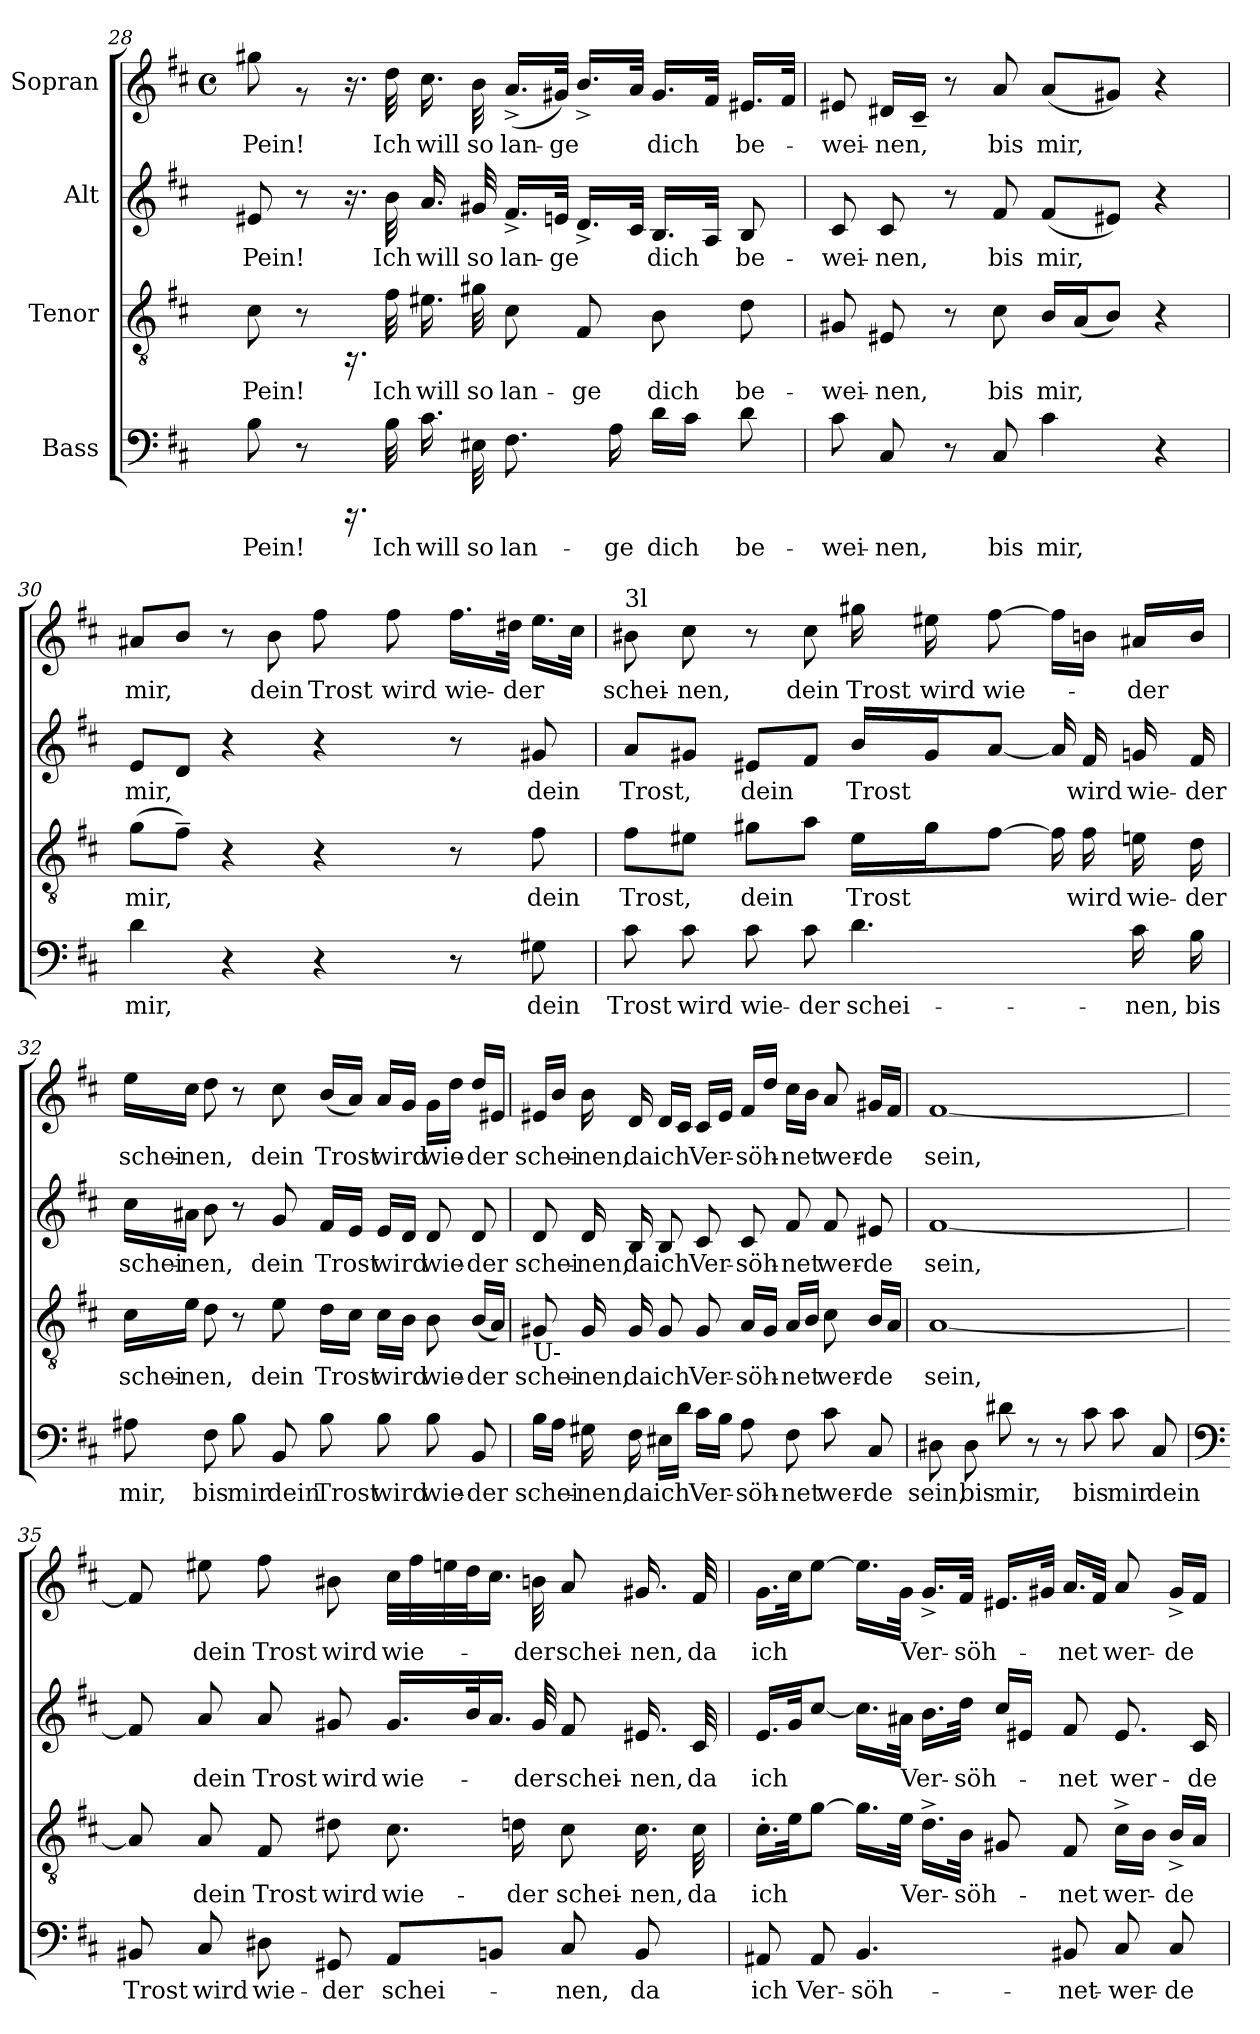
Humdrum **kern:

**kern	**text	**kern	**text	**kern	**text	**kern	**text
*part4	*part4	*part3	*part3	*part2	*part2	*part1	*part1
*staff4	*staff4	*staff3	*staff3	*staff2	*staff2	*staff1	*staff1
*I"Bass	*	*I"Tenor	*	*I"Alt	*	*I"Sopran	*
!!LO:PB:g=z
*clefF4	*	*clefGv2	*	*clefG2	*	*clefG2	*
*k[f#c#]	*	*k[f#c#]	*	*k[f#c#]	*	*k[f#c#]	*
*D:	*	*D:	*	*D:	*	*D:	*
*	*	*	*	*	*	*M4/4	*
*	*	*	*	*	*	*met(c)	*
=28	=28	=28	=28	=28	=28	=28	=28
!	!LO:LY:b:cj	!	!LO:LY:b:cj	!	!LO:LY:b:cj	!	!LO:LY:b:cj
8B\	Pein!	8c#\	Pein!	8e#X/	Pein!	8gg#X\	Pein!
8r	.	8r	.	8r	.	8rg	.
16.rEEE	.	16.rAA	.	16.ra	.	16.ra	.
!	!LO:LY:b:cj	!	!LO:LY:b:cj	!	!LO:LY:b:cj	!	!LO:LY:b:cj
32B\	Ich	32f#\	Ich	32b\	Ich	32dd\	Ich
!	!LO:LY:b:cj	!	!LO:LY:b:cj	!	!LO:LY:b:cj	!	!LO:LY:b:cj
16.c#\	will	16.e#X\	will	16.a/	will	16.cc#\	will
!	!LO:LY:b:cj	!	!LO:LY:b:cj	!	!LO:LY:b:cj	!	!LO:LY:b:cj
32E#X\	so	32g#X\	so	32g#X/	so	32b\	so
!	!LO:LY:b:cj	!	!LO:LY:b:cj	!	!LO:LY:b:cj	!	!LO:LY:b:cj
8.F#\	lan-	8c#\	lan-	16.f#^>/L	lan-	(<16.a^>/L	lan-
!	!	!	!	!	!LO:LY:b	!	!LO:LY:b
.	.	.	.	32en/J	-ge	32g#X/J)	-ge
!	!	!	!LO:LY:b:cj	!	!	!	!
.	.	8F#/	-ge	16.d^>/L	.	16.b^>/L	.
!	!LO:LY:b:cj	!	!	!	!	!	!
16A\	-ge	.	.	.	.	.	.
.	.	.	.	32c#/J	.	32a/J	.
!	!LO:LY:b	!	!LO:LY:b:cj	!	!LO:LY:b	!	!LO:LY:b
16d\L	dich	8B\	dich	16.B/L	dich	16.g#/L	dich
16c#\J	.	.	.	.	.	.	.
.	.	.	.	32A/J	.	32f#/J	.
!	!LO:LY:b:cj	!	!LO:LY:b:cj	!	!LO:LY:b:cj	!	!LO:LY:b:cj
8d\	be-	8d\	be-	8B/	be-	16.e#X/L	be-
.	.	.	.	.	.	32f#/J	.
=29	=29	=29	=29	=29	=29	=29	=29
!	!LO:LY:b	!	!LO:LY:b	!	!LO:LY:b	!	!LO:LY:b:cj
8c#\	-wei-	8G#X/	-wei-	8c#/	-wei-	8e#X/	-wei-
!	!LO:LY:b:cj	!	!LO:LY:b:cj	!	!LO:LY:b:cj	!	!LO:LY:b
8C#/	-nen,	8E#X/	-nen,	8c#/	-nen,	16d#X/L	-nen,
.	.	.	.	.	.	16c#~</J	.
8r	.	8r	.	8r	.	8r	.
!	!LO:LY:b:cj	!	!LO:LY:b:cj	!	!LO:LY:b:cj	!	!LO:LY:b:cj
8C#/	bis	8c#\	bis	8f#/	bis	8a/	bis
!	!LO:LY:b:cj	!	!LO:LY:b	!	!LO:LY:b	!	!LO:LY:b
4c#\	mir,	16B/L	mir,	(<8f#/L	mir,	(<8a/L	mir,
.	.	(<16A/	.	.	.	.	.
.	.	8B/J)	.	8e#X/J)	.	8g#X/J)	.
4r	.	4r	.	4r	.	4r	.
=30	=30	=30	=30	=30	=30	=30	=30
!	!LO:LY:b:cj	!	!LO:LY:b	!	!LO:LY:b	!	!LO:LY:b
4d\	mir,	(>8g\L	mir,	8e/L	mir,	8a#X/L	mir,
.	.	8f#~>\J)	.	8d/J	.	8b/J	.
4r	.	4r	.	4r	.	8r	.
!	!	!	!	!	!	!	!LO:LY:b:cj
.	.	.	.	.	.	8b\	dein
!	!	!	!	!	!	!	!LO:LY:b:cj
4r	.	4r	.	4r	.	8ff#\	Trost
!	!	!	!	!	!	!	!LO:LY:b:cj
.	.	.	.	.	.	8ff#\	wird
!	!	!	!	!	!	!	!LO:LY:b:cj
8r	.	8r	.	8r	.	16.ff#\L	wie-
!	!	!	!	!	!	!	!LO:LY:b
.	.	.	.	.	.	32dd#X\J	-der
!	!LO:LY:b:cj	!	!LO:LY:b:cj	!	!LO:LY:b:cj	!	!
8G#X\	dein	8f#\	dein	8g#X/	dein	16.ee\L	.
.	.	.	.	.	.	32cc#\J	.
!!LO:LB:g=z
=31	=31	=31	=31	=31	=31	=31	=31
!	!	!	!	!	!	!LO:TX:a:t=3l	!
!	!LO:LY:b:cj	!	!LO:LY:b	!	!LO:LY:b	!	!LO:LY:b:cj
8c#\	Trost	8f#\L	Trost,	8a/L	Trost,	8b#X\	schei-
!	!LO:LY:b:cj	!	!	!	!	!	!LO:LY:b:cj
8c#\	wird	8e#X\J	.	8g#X/J	.	8cc#\	-nen,
!	!LO:LY:b:cj	!	!LO:LY:b	!	!LO:LY:b	!	!
8c#\	wie-	8g#X\L	dein	8e#X/L	dein	8r	.
!	!LO:LY:b:cj	!	!	!	!	!	!LO:LY:b:cj
8c#\	-der	8a\J	.	8f#/J	.	8cc#\	dein
!	!LO:LY:b:cj	!	!LO:LY:b	!	!LO:LY:b	!	!LO:LY:b:cj
4.d\	schei-	16e#\L	Trost	16b/L	Trost	16gg#X\	Trost
!	!	!	!	!	!	!	!LO:LY:b:cj
.	.	16g#\	.	16g#/	.	16ee#X\	wird
!	!	!	!	!	!	!	!LO:LY:b:cj
.	.	[>8f#\J	.	[<8a/J	.	[>8ff#\	wie-
.	.	16f#\]	.	16a/]	.	16ff#\L]	.
!	!	!	!LO:LY:b:cj	!	!LO:LY:b:cj	!	!
.	.	16f#\	wird	16f#/	wird	16bn\J	.
!	!LO:LY:b:cj	!	!LO:LY:b	!	!LO:LY:b	!	!LO:LY:b
16c#\	-nen,	16en\	wie-	16gn/	wie-	16a#X/L	-der
!	!LO:LY:b:cj	!	!LO:LY:b:rj	!	!LO:LY:b:rj	!	!
16B\	bis	16d\	-der	16f#/	-der	16b/J	.
=32	=32	=32	=32	=32	=32	=32	=32
!	!LO:LY:b:cj	!	!LO:LY:b:cj	!	!LO:LY:b:cj	!	!LO:LY:b:cj
8A#X\	mir,	16c#\L	schei-	16cc#\L	schei-	16ee\L	schei-
!	!	!	!LO:LY:b	!	!LO:LY:b	!	!LO:LY:b
.	.	16e\J	-nen,	16a#X\J	-nen,	16cc#\J	-nen,
!	!LO:LY:b:cj	!	!	!	!	!	!
8F#\	bis	8d\	.	8b\	.	8dd\	.
!	!LO:LY:b:cj	!	!	!	!	!	!
8B\	mir	8r	.	8r	.	8r	.
!	!LO:LY:b:cj	!	!LO:LY:b:cj	!	!LO:LY:b:cj	!	!LO:LY:b:cj
8BB/	dein	8e\	dein	8g/	dein	8cc#\	dein
!	!LO:LY:b:cj	!	!LO:LY:b	!	!LO:LY:b	!	!LO:LY:b
8B\	Trost	16d\L	Trost	16f#/L	Trost	(<16b/L	Trost
.	.	16c#\J	.	16e/J	.	16a/J)	.
!	!LO:LY:b:cj	!	!LO:LY:b	!	!LO:LY:b	!	!LO:LY:b
8B\	wird	16c#\L	wird	16e/L	wird	16a/L	wird
.	.	16B\J	.	16d/J	.	16g/J	.
!	!LO:LY:b:cj	!	!LO:LY:b:cj	!	!LO:LY:b:cj	!	!LO:LY:b:cj
8B\	wie-	8B\	wie-	8d/	wie-	16g\L	wie-
.	.	.	.	.	.	16dd\J	.
!	!LO:LY:b:cj	!	!LO:LY:b	!	!LO:LY:b:cj	!	!LO:LY:b
8BB/	-der	(<16B/L	-der	8d/	-der	16dd/L	-der
.	.	16A/J)	.	.	.	16e#X/J	.
!!LO:LB:g=z
=33	=33	=33	=33	=33	=33	=33	=33
!	!	!LO:TX:b:t=U-	!	!	!	!	!
!	!LO:LY:b:cj	!	!LO:LY:b:cj	!	!LO:LY:b:cj	!	!LO:LY:b:cj
16B\L	schei-	8G#X/	schei-	8d/	schei-	16e#X/L	schei-
16A\J	.	.	.	.	.	16b/J	.
!	!LO:LY:b:cj	!	!LO:LY:b:cj	!	!LO:LY:b:cj	!	!LO:LY:b:cj
16G#X\	-nen,	16G#/	-nen,	16d/	-nen,	16b\	-nen,
!	!LO:LY:b:cj	!	!LO:LY:b:cj	!	!LO:LY:b:cj	!	!LO:LY:b:cj
16F#\	da	16G#/	da	16B/	da	16d/	da
!	!LO:LY:b	!	!LO:LY:b:cj	!	!LO:LY:b:cj	!	!LO:LY:b
16E#X\L	ich	8G#/	ich	8B/	ich	16d/L	ich
16d\J	.	.	.	.	.	16c#/J	.
!	!LO:LY:b:cj	!	!LO:LY:b:cj	!	!LO:LY:b:cj	!	!LO:LY:b:cj
16c#\L	Ver-	8G#/	Ver-	8c#/	Ver-	16c#/L	Ver-
16B\J	.	.	.	.	.	16e#/J	.
!	!LO:LY:b:cj	!	!LO:LY:b:cj	!	!LO:LY:b:cj	!	!LO:LY:b:cj
8A\	-söh-	16A/L	-söh-	8c#/	-söh-	16f#/L	-söh-
.	.	16G#/J	.	.	.	16dd/J	.
!	!LO:LY:b:cj	!	!LO:LY:b	!	!LO:LY:b:cj	!	!LO:LY:b
8F#\	-net	16A/L	-net	8f#/	-net	16cc#\L	-net
.	.	16B/J	.	.	.	16b\J	.
!	!LO:LY:b:cj	!	!LO:LY:b:cj	!	!LO:LY:b:cj	!	!LO:LY:b:cj
8c#\	wer-	8c#\	wer-	8f#/	wer-	8a/	wer-
!	!LO:LY:b:cj	!	!LO:LY:b:cj	!	!LO:LY:b:cj	!	!LO:LY:b:cj
8C#/	-de	16B/L	-de	8e#X/	-de	16g#X/L	-de
.	.	16A/J	.	.	.	16f#/J	.
=34	=34	=34	=34	=34	=34	=34	=34
!	!LO:LY:b:cj	!	!LO:LY:b	!	!LO:LY:b	!	!LO:LY:b
8D#X\	sein,	[>1A	sein,	[>1f#	sein,	[>1f#	sein,
!	!LO:LY:b:cj	!	!	!	!	!	!
8D#\	bis	.	.	.	.	.	.
!	!LO:LY:b:cj	!	!	!	!	!	!
8d#X\	mir,	.	.	.	.	.	.
8r	.	.	.	.	.	.	.
8r	.	.	.	.	.	.	.
!	!LO:LY:b:cj	!	!	!	!	!	!
8c#\	bis	.	.	.	.	.	.
!	!LO:LY:b:cj	!	!	!	!	!	!
8c#\	mir	.	.	.	.	.	.
!	!LO:LY:b:cj	!	!	!	!	!	!
8C#/	dein	.	.	.	.	.	.
!!LO:PB:g=z
=35	=35	=35	=35	=35	=35	=35	=35
*clefF4	*	*	*	*	*	*	*
!	!LO:LY:b:cj	!	!	!	!	!	!
8BB#X/	Trost	8A/]	.	8f#/]	.	8f#/]	.
!	!LO:LY:b:cj	!	!LO:LY:b:cj	!	!LO:LY:b:cj	!	!LO:LY:b:cj
8C#/	wird	8A/	dein	8a/	dein	8ee#X\	dein
!	!LO:LY:b:cj	!	!LO:LY:b:cj	!	!LO:LY:b:cj	!	!LO:LY:b:cj
8D#X\	wie-	8F#/	Trost	8a/	Trost	8ff#\	Trost
!	!LO:LY:b:cj	!	!LO:LY:b:cj	!	!LO:LY:b:cj	!	!LO:LY:b:cj
8GG#X/	-der	8d#X\	wird	8g#X/	wird	8b#X\	wird
!	!LO:LY:b:cj	!	!LO:LY:b:cj	!	!LO:LY:b:cj	!	!LO:LY:b:cj
8AA/L	schei-	8.c#\	wie-	16.g#/L	wie-	32cc#\L	wie-
.	.	.	.	.	.	32ff#\	.
.	.	.	.	.	.	32een\	.
.	.	.	.	32b/	.	32dd\	.
8BBn/J	.	.	.	16.a/J	.	16.cc#\J	.
!	!	!	!LO:LY:b:cj	!	!	!	!
.	.	16dn\	-der	.	.	.	.
!	!	!	!	!	!LO:LY:b:cj	!	!LO:LY:b:cj
.	.	.	.	32g#/	-der	32bn\	-der
!	!LO:LY:b:cj	!	!LO:LY:b	!	!LO:LY:b	!	!LO:LY:b
8C#/	-nen,	8c#\	schei-	8f#/	schei-	8a/	schei-
!	!LO:LY:b:cj	!	!LO:LY:b:rj	!	!LO:LY:b:rj	!	!LO:LY:b:rj
8BB/	da	16.c#\	-nen,	16.e#X/	-nen,	16.g#X/	-nen,
!	!	!	!LO:LY:b:cj	!	!LO:LY:b:cj	!	!LO:LY:b:cj
.	.	32c#\	da	32c#/	da	32f#/	da
=36	=36	=36	=36	=36	=36	=36	=36
!	!LO:LY:b:cj	!	!LO:LY:b	!	!LO:LY:b	!	!LO:LY:b
8AA#X/	ich	16.c#'<\L	ich	16.e/L	ich	16.g\L	ich
.	.	32e\	.	32g/	.	32cc#\	.
!	!LO:LY:b	!	!	!	!	!	!
8AA#/	Ver-	[>8g\J	.	[<8cc#/J	.	[>8ee\J	.
!	!LO:LY:b:rj	!	!	!	!	!	!
4.BB/	-söh-	16.g\L]	.	16.cc#\L]	.	16.ee\L]	.
.	.	32e\J	.	32a#X\J	.	32g\J	.
!	!	!	!LO:LY:b:cj	!	!LO:LY:b:cj	!	!LO:LY:b:cj
.	.	16.d^<\L	Ver-	16.b\L	Ver-	16.g^>/L	Ver-
!	!	!	!LO:LY:b	!	!LO:LY:b	!	!LO:LY:b
.	.	32B\J	-söh-	32dd\J	-söh-	32f#/J	-söh-
.	.	8G#X/	.	16cc#/L	.	16.e#X/L	.
.	.	.	.	16e#X/J	.	.	.
.	.	.	.	.	.	32g#X/J	.
!	!LO:LY:b:cj	!	!LO:LY:b:cj	!	!LO:LY:b:cj	!	!LO:LY:b
8BB#X/	-net-	8F#/	-net	8f#/	-net	16.a/L	-net
.	.	.	.	.	.	32f#/J	.
!	!LO:LY:b:cj	!	!LO:LY:b:cj	!	!LO:LY:b:cj	!	!LO:LY:b:cj
8C#/	-wer-	16c#^<\L	wer-	8.e#/	wer-	8a/	wer-
.	.	16B\J	.	.	.	.	.
!	!LO:LY:b:cj	!	!LO:LY:b:cj	!	!	!	!LO:LY:b:cj
8C#/	-de-	16B^>/L	-de	.	.	16g#^>/L	-de
!	!	!	!	!	!LO:LY:b:cj	!	!
.	.	16A/J	.	16c#/	-de	16f#/J	.
=	=	=	=	=	=	=	=
*-	*-	*-	*-	*-	*-	*-	*-
